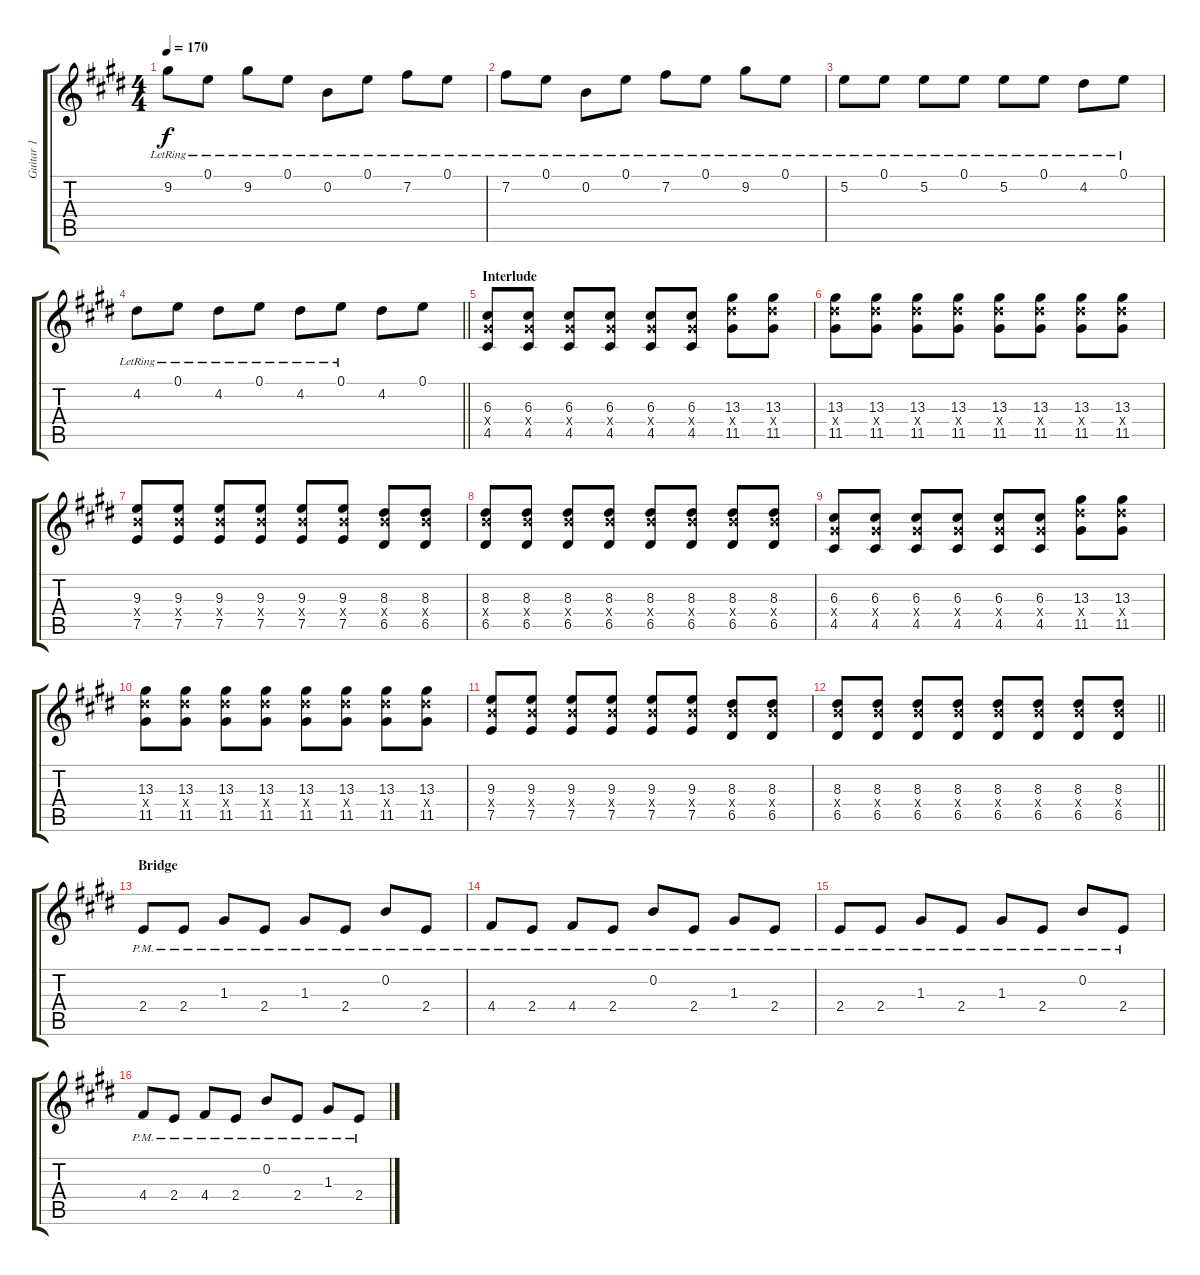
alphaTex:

\track ("Guitar 1" "Guitar 1") {instrument distortionguitar}
\staff {score tabs}
\tuning (E4 B3 G3 D3 A2 E2) {hide}
\ts (4 4)
\tempo 170
\clef g2
\ks e
9.2{lr}.8{dy f} 0.1{lr}.8 9.2{lr}.8 0.1{lr}.8 0.2{lr}.8 0.1{lr}.8 7.2{lr}.8 0.1{lr}.8 |
7.2{lr}.8 0.1{lr}.8 0.2{lr}.8 0.1{lr}.8 7.2{lr}.8 0.1{lr}.8 9.2{lr}.8 0.1{lr}.8 |
5.2{lr}.8 0.1{lr}.8 5.2{lr}.8 0.1{lr}.8 5.2{lr}.8 0.1{lr}.8 4.2{lr}.8 0.1{lr}.8 |
\barLineRight lightlight
4.2{lr}.8 0.1{lr}.8 4.2{lr}.8 0.1{lr}.8 4.2{lr}.8 0.1{lr}.8 4.2.8 0.1.8 |
\section ("" "Interlude")
(6.3 6.4{x} 4.5).8 (6.3 6.4{x} 4.5).8 (6.3 6.4{x} 4.5).8 (6.3 6.4{x} 4.5).8 (6.3 6.4{x} 4.5).8 (6.3 6.4{x} 4.5).8 (13.3 13.4{x} 11.5).8 (13.3 13.4{x} 11.5).8 |
(13.3 13.4{x} 11.5).8 (13.3 13.4{x} 11.5).8 (13.3 13.4{x} 11.5).8 (13.3 13.4{x} 11.5).8 (13.3 13.4{x} 11.5).8 (13.3 13.4{x} 11.5).8 (13.3 13.4{x} 11.5).8 (13.3 13.4{x} 11.5).8 |
(9.3 9.4{x} 7.5).8 (9.3 9.4{x} 7.5).8 (9.3 9.4{x} 7.5).8 (9.3 9.4{x} 7.5).8 (9.3 9.4{x} 7.5).8 (9.3 9.4{x} 7.5).8 (8.3 9.4{x} 6.5).8 (8.3 9.4{x} 6.5).8 |
(8.3 9.4{x} 6.5).8 (8.3 9.4{x} 6.5).8 (8.3 9.4{x} 6.5).8 (8.3 9.4{x} 6.5).8 (8.3 9.4{x} 6.5).8 (8.3 9.4{x} 6.5).8 (8.3 9.4{x} 6.5).8 (8.3 9.4{x} 6.5).8 |
(6.3 6.4{x} 4.5).8 (6.3 6.4{x} 4.5).8 (6.3 6.4{x} 4.5).8 (6.3 6.4{x} 4.5).8 (6.3 6.4{x} 4.5).8 (6.3 6.4{x} 4.5).8 (13.3 13.4{x} 11.5).8 (13.3 13.4{x} 11.5).8 |
(13.3 13.4{x} 11.5).8 (13.3 13.4{x} 11.5).8 (13.3 13.4{x} 11.5).8 (13.3 13.4{x} 11.5).8 (13.3 13.4{x} 11.5).8 (13.3 13.4{x} 11.5).8 (13.3 13.4{x} 11.5).8 (13.3 13.4{x} 11.5).8 |
(9.3 9.4{x} 7.5).8 (9.3 9.4{x} 7.5).8 (9.3 9.4{x} 7.5).8 (9.3 9.4{x} 7.5).8 (9.3 9.4{x} 7.5).8 (9.3 9.4{x} 7.5).8 (8.3 9.4{x} 6.5).8 (8.3 9.4{x} 6.5).8 |
\barLineRight lightlight
(8.3 9.4{x} 6.5).8 (8.3 9.4{x} 6.5).8 (8.3 9.4{x} 6.5).8 (8.3 9.4{x} 6.5).8 (8.3 9.4{x} 6.5).8 (8.3 9.4{x} 6.5).8 (8.3 9.4{x} 6.5).8 (8.3 9.4{x} 6.5).8 |
\section ("" "Bridge")
2.4{pm}.8 2.4{pm}.8 1.3{pm}.8 2.4{pm}.8 1.3{pm}.8 2.4{pm}.8 0.2{pm}.8 2.4{pm}.8 |
4.4{pm}.8 2.4{pm}.8 4.4{pm}.8 2.4{pm}.8 0.2{pm}.8 2.4{pm}.8 1.3{pm}.8 2.4{pm}.8 |
2.4{pm}.8 2.4{pm}.8 1.3{pm}.8 2.4{pm}.8 1.3{pm}.8 2.4{pm}.8 0.2{pm}.8 2.4{pm}.8 |
4.4{pm}.8 2.4{pm}.8 4.4{pm}.8 2.4{pm}.8 0.2{pm}.8 2.4{pm}.8 1.3{pm}.8 2.4{pm}.8
